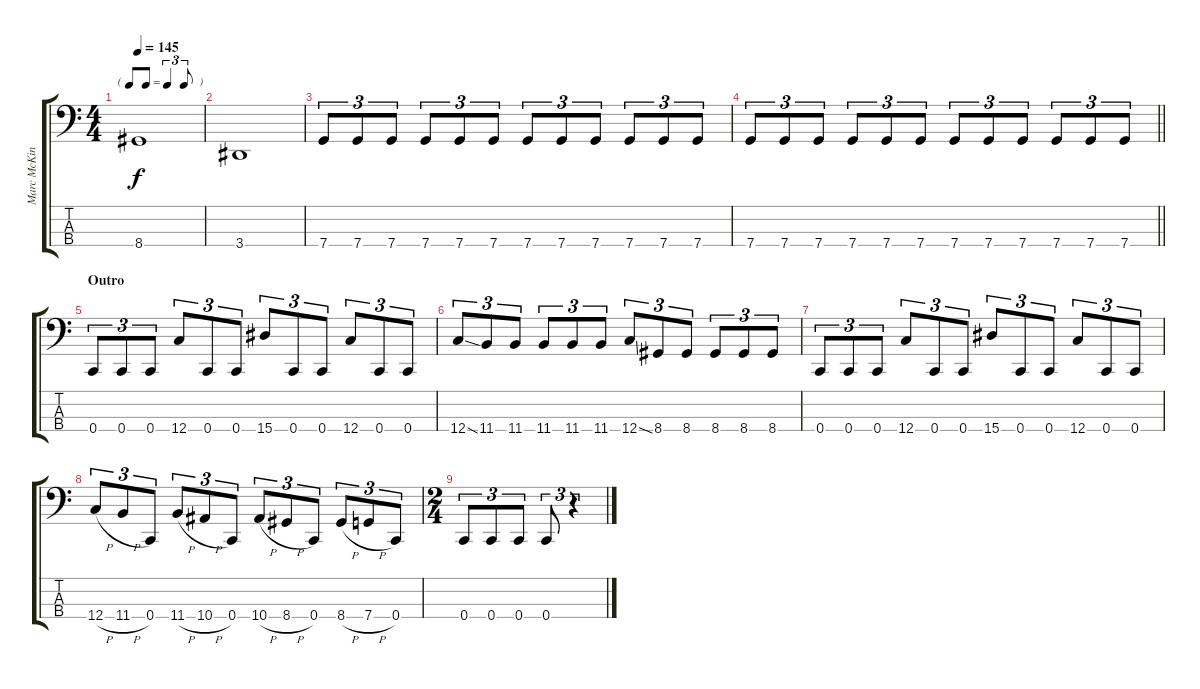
\track ("Marc McKinght" "Marc McKin") {instrument electricbasspick}
\staff {score tabs}
\tuning (F2 C2 G1 C1) {hide}
\ts (4 4)
\tf triplet8th
\section ("" "")
\tempo 145
\clef f4
\ks c
8.4.1{dy f} |
3.4.1 |
7.4.8{tu (3 2)} 7.4.8{tu (3 2)} 7.4.8{tu (3 2)} 7.4.8{tu (3 2)} 7.4.8{tu (3 2)} 7.4.8{tu (3 2)} 7.4.8{tu (3 2)} 7.4.8{tu (3 2)} 7.4.8{tu (3 2)} 7.4.8{tu (3 2)} 7.4.8{tu (3 2)} 7.4.8{tu (3 2)} |
\barLineRight lightlight
7.4.8{tu (3 2)} 7.4.8{tu (3 2)} 7.4.8{tu (3 2)} 7.4.8{tu (3 2)} 7.4.8{tu (3 2)} 7.4.8{tu (3 2)} 7.4.8{tu (3 2)} 7.4.8{tu (3 2)} 7.4.8{tu (3 2)} 7.4.8{tu (3 2)} 7.4.8{tu (3 2)} 7.4.8{tu (3 2)} |
\section ("" "Outro")
0.4.8{tu (3 2)} 0.4.8{tu (3 2)} 0.4.8{tu (3 2)} 12.4.8{tu (3 2)} 0.4.8{tu (3 2)} 0.4.8{tu (3 2)} 15.4.8{tu (3 2)} 0.4.8{tu (3 2)} 0.4.8{tu (3 2)} 12.4.8{tu (3 2)} 0.4.8{tu (3 2)} 0.4.8{tu (3 2)} |
12.4{ss}.8{tu (3 2)} 11.4.8{tu (3 2)} 11.4.8{tu (3 2)} 11.4.8{tu (3 2)} 11.4.8{tu (3 2)} 11.4.8{tu (3 2)} 12.4{ss}.8{tu (3 2)} 8.4.8{tu (3 2)} 8.4.8{tu (3 2)} 8.4.8{tu (3 2)} 8.4.8{tu (3 2)} 8.4.8{tu (3 2)} |
0.4.8{tu (3 2)} 0.4.8{tu (3 2)} 0.4.8{tu (3 2)} 12.4.8{tu (3 2)} 0.4.8{tu (3 2)} 0.4.8{tu (3 2)} 15.4.8{tu (3 2)} 0.4.8{tu (3 2)} 0.4.8{tu (3 2)} 12.4.8{tu (3 2)} 0.4.8{tu (3 2)} 0.4.8{tu (3 2)} |
12.4{h}.8{tu (3 2)} 11.4{h}.8{tu (3 2)} 0.4.8{tu (3 2)} 11.4{h}.8{tu (3 2)} 10.4{h}.8{tu (3 2)} 0.4.8{tu (3 2)} 10.4{h}.8{tu (3 2)} 8.4{h}.8{tu (3 2)} 0.4.8{tu (3 2)} 8.4{h}.8{tu (3 2)} 7.4{h}.8{tu (3 2)} 0.4.8{tu (3 2)} |
\ts (2 4)
0.4.8{tu (3 2)} 0.4.8{tu (3 2)} 0.4.8{tu (3 2)} 0.4.8{tu (3 2)} r.4{tu (3 2)}
